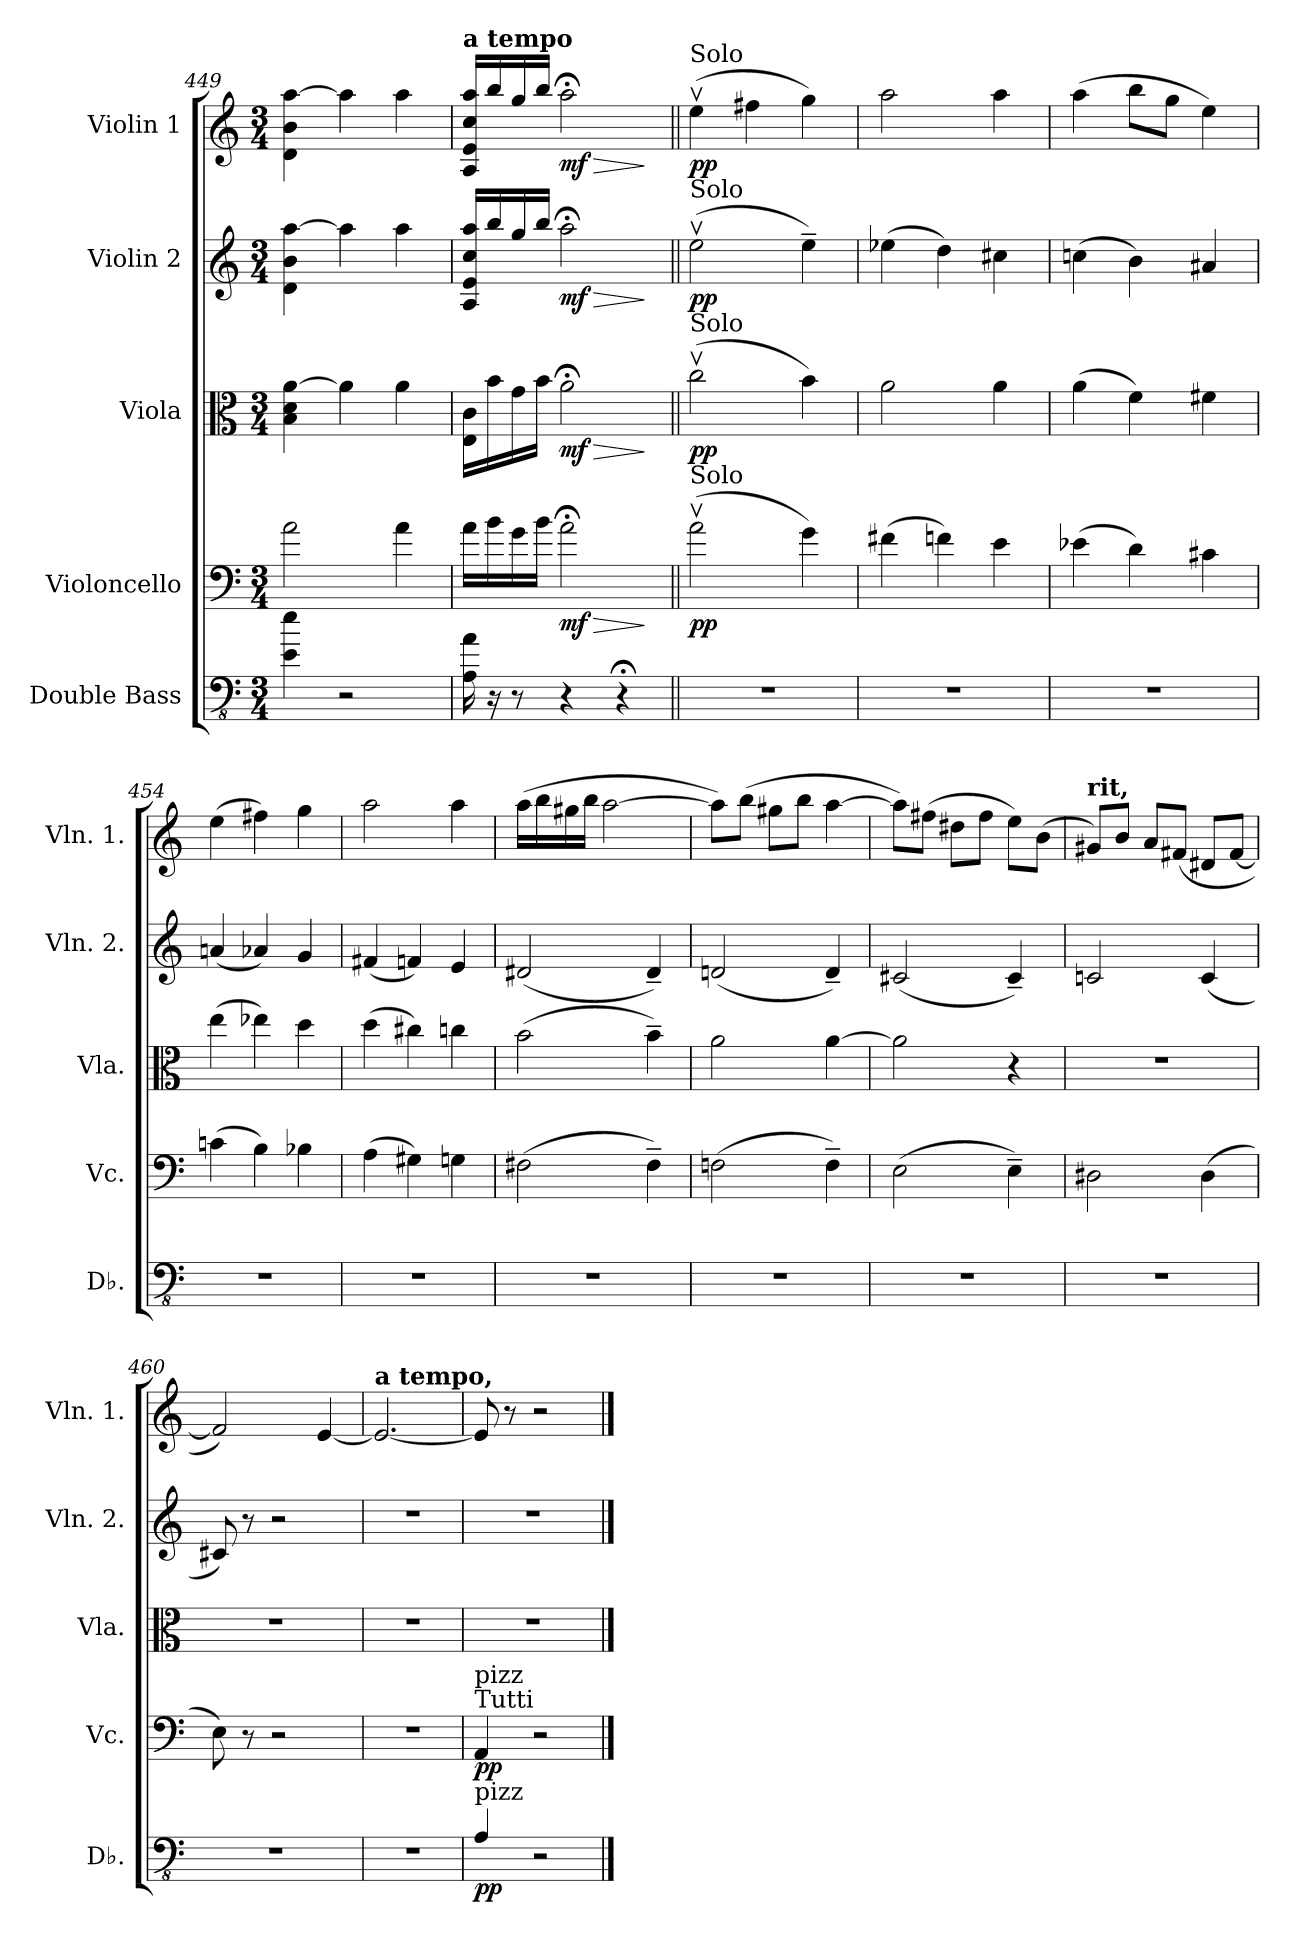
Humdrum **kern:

**kern	**dynam	**kern	**dynam	**kern	**dynam	**kern	**dynam	**kern	**dynam
*part5	*part5	*part4	*part4	*part3	*part3	*part2	*part2	*part1	*part1
*staff5	*staff5	*staff4	*staff4	*staff3	*staff3	*staff2	*staff2	*staff1	*staff1
*I"Double Bass	*	*I"Violoncello	*	*I"Viola	*	*I"Violin 2	*	*I"Violin 1	*
*I'Db.	*	*I'Vc.	*	*I'Vla.	*	*I'Vln. 2.	*	*I'Vln. 1.	*
*clefFv4	*	*clefF4	*	*clefC3	*	*clefG2	*	*clefG2	*
*ITrd7c12	*	*	*	*	*	*	*	*	*
*k[]	*	*k[]	*	*k[]	*	*k[]	*	*k[]	*
*M3/4	*	*M3/4	*	*M3/4	*	*M3/4	*	*M3/4	*
=449	=449	=449	=449	=449	=449	=449	=449	=449	=449
4EE\ 4E\	.	2a\	.	4B\ 4d\ [4a\	.	4d\ 4b\ [4aa\	.	4d\ 4b\ [4aa\	.
2r	.	.	.	4a\]	.	4aa\]	.	4aa\]	.
.	.	4a\	.	4a\	.	4aa\	.	4aa\	.
=450	=450	=450	=450	=450	=450	=450	=450	=450	=450
*	*	*	*	*	*	*	*	*MM70	*
!	!	!	!	!	!	!	!	!LO:TX:a:B:t=a tempo	!
16AAA\ 16AA\	.	16a\LL	.	16E\ 16c\LL	.	16A/ 16e/ 16cc/ 16aa/LL	.	16A/ 16e/ 16cc/ 16aa/LL	.
16r	.	16b\	.	16b\	.	16bb/	.	16bb/	.
8r	.	16g\	.	16g\	.	16gg/	.	16gg/	.
.	.	16b\JJ	.	16b\JJ	.	16bb/JJ	.	16bb/JJ	.
!	!	!	!LO:HP:b	!	!LO:HP:b	!	!LO:HP:b	!	!LO:HP:b
!	!	!	!LO:DY:n=1:b	!	!LO:DY:n=1:b	!	!LO:DY:n=1:b	!	!LO:DY:n=1:b
4r	.	2a;<\	> mf	2a;<\	> mf	2aa;<\	> mf	2aa;<\	> mf
4r;<	.	.	.	.	.	.	.	.	.
.	.	.	]	.	]	.	]	.	]
=451||	=451||	=451||	=451||	=451||	=451||	=451||	=451||	=451||	=451||
!	!	!	!	!	!	!	!	!LO:TX:a:t=Solo	!
!	!	!	!	!	!	!LO:TX:a:t=Solo	!	!	!
!	!	!	!	!LO:TX:a:t=Solo	!	!	!	!	!
!	!	!LO:TX:a:t=Solo	!	!	!	!	!	!	!
!	!	!	!LO:DY:b	!	!LO:DY:b	!	!LO:DY:b	!	!LO:DY:b
2.r	.	(2av\	pp	(2ccv\	pp	(2eev\	pp	(4eev\	pp
.	.	.	.	.	.	.	.	4ff#X\	.
.	.	4g\)	.	4b\)	.	4ee~\)	.	4gg\)	.
=452	=452	=452	=452	=452	=452	=452	=452	=452	=452
2.r	.	(4f#X\	.	2a\	.	(4ee-X\	.	2aa\	.
.	.	4fn\)	.	.	.	4dd\)	.	.	.
.	.	4e\	.	4a\	.	4cc#X\	.	4aa\	.
=453	=453	=453	=453	=453	=453	=453	=453	=453	=453
2.r	.	(4e-X\	.	(4a\	.	(4ccn\	.	(4aa\	.
.	.	4d\)	.	4f\)	.	4b\)	.	8bb\L	.
.	.	.	.	.	.	.	.	8gg\J	.
.	.	4c#X\	.	4f#X\	.	4a#X/	.	4ee\)	.
=454	=454	=454	=454	=454	=454	=454	=454	=454	=454
2.r	.	(4cn\	.	(4ee\	.	(4an/	.	(4ee\	.
.	.	4B\)	.	4ee-X\)	.	4a-X/)	.	4ff#X\)	.
.	.	4B-X\	.	4dd\	.	4g/	.	4gg\	.
=455	=455	=455	=455	=455	=455	=455	=455	=455	=455
2.r	.	(4A\	.	(4dd\	.	(4f#X/	.	2aa\	.
.	.	4G#X\)	.	4cc#X\)	.	4fn/)	.	.	.
.	.	4Gn\	.	4ccn\	.	4e/	.	4aa\	.
!!LO:LB:g=z
=456	=456	=456	=456	=456	=456	=456	=456	=456	=456
2.r	.	(2F#X\	.	(2b\	.	(2d#X/	.	(16aa\LL	.
.	.	.	.	.	.	.	.	16bb\	.
.	.	.	.	.	.	.	.	16gg#X\	.
.	.	.	.	.	.	.	.	16bb\JJ	.
.	.	.	.	.	.	.	.	[2aa\	.
.	.	4F#~\)	.	4b~\)	.	4d#~/)	.	.	.
=457	=457	=457	=457	=457	=457	=457	=457	=457	=457
2.r	.	(2Fn\	.	2a\	.	(2dn/	.	8aa\L])	.
.	.	.	.	.	.	.	.	(8bb\J	.
.	.	.	.	.	.	.	.	8gg#X\L	.
.	.	.	.	.	.	.	.	8bb\J	.
.	.	4F~\)	.	[4a\	.	4d~/)	.	[4aa\	.
=458	=458	=458	=458	=458	=458	=458	=458	=458	=458
2.r	.	(2E\	.	2a\]	.	(2c#X/	.	8aa\L])	.
.	.	.	.	.	.	.	.	(8ff#X\J	.
.	.	.	.	.	.	.	.	8dd#X\L	.
.	.	.	.	.	.	.	.	8ff#\J	.
.	.	4E~\)	.	4r	.	4c#~/)	.	8ee\L)	.
.	.	.	.	.	.	.	.	(8b\J	.
=459	=459	=459	=459	=459	=459	=459	=459	=459	=459
*	*	*	*	*	*	*	*	*MM65	*
!	!	!	!	!	!	!	!	!LO:TX:a:B:t=rit,	!
2.r	.	2D#X\	.	2.r	.	2cn/	.	8g#X/L)	.
.	.	.	.	.	.	.	.	8b/J	.
*	*	*	*	*	*	*	*	*MM60	*
.	.	.	.	.	.	.	.	8a/L	.
*	*	*	*	*	*	*	*	*MM55	*
.	.	.	.	.	.	.	.	(8f#X/J	.
*	*	*	*	*	*	*	*	*MM50	*
.	.	(4D#\	.	.	.	(4c/	.	8d#X/L	.
*	*	*	*	*	*	*	*	*MM45	*
.	.	.	.	.	.	.	.	[8f#/J	.
=460	=460	=460	=460	=460	=460	=460	=460	=460	=460
*	*	*	*	*	*	*	*	*MM40	*
2.r	.	8E\)	.	2.r	.	8c#X/)	.	2f#/])	.
.	.	8r	.	.	.	8r	.	.	.
.	.	2r	.	.	.	2r	.	.	.
.	.	.	.	.	.	.	.	[4e/	.
=461	=461	=461	=461	=461	=461	=461	=461	=461	=461
*	*	*	*	*	*	*	*	*MM65	*
!	!	!	!	!	!	!	!	!LO:TX:a:B:t=a tempo,	!
2.r	.	2.r	.	2.r	.	2.r	.	2.e/_	.
=462	=462	=462	=462	=462	=462	=462	=462	=462	=462
!	!	!LO:TX:a:t=Tutti	!	!	!	!	!	!	!
!	!	!LO:TX:a:t=pizz	!	!	!	!	!	!	!
!LO:TX:a:t=pizz	!	!	!	!	!	!	!	!	!
!	!LO:DY:b	!	!LO:DY:b	!	!	!	!	!	!
4AAA/	pp	4AA/	pp	2.r	.	2.r	.	8e/]	.
.	.	.	.	.	.	.	.	8r	.
2r	.	2r	.	.	.	.	.	2r	.
==	==	==	==	==	==	==	==	==	==
*-	*-	*-	*-	*-	*-	*-	*-	*-	*-
